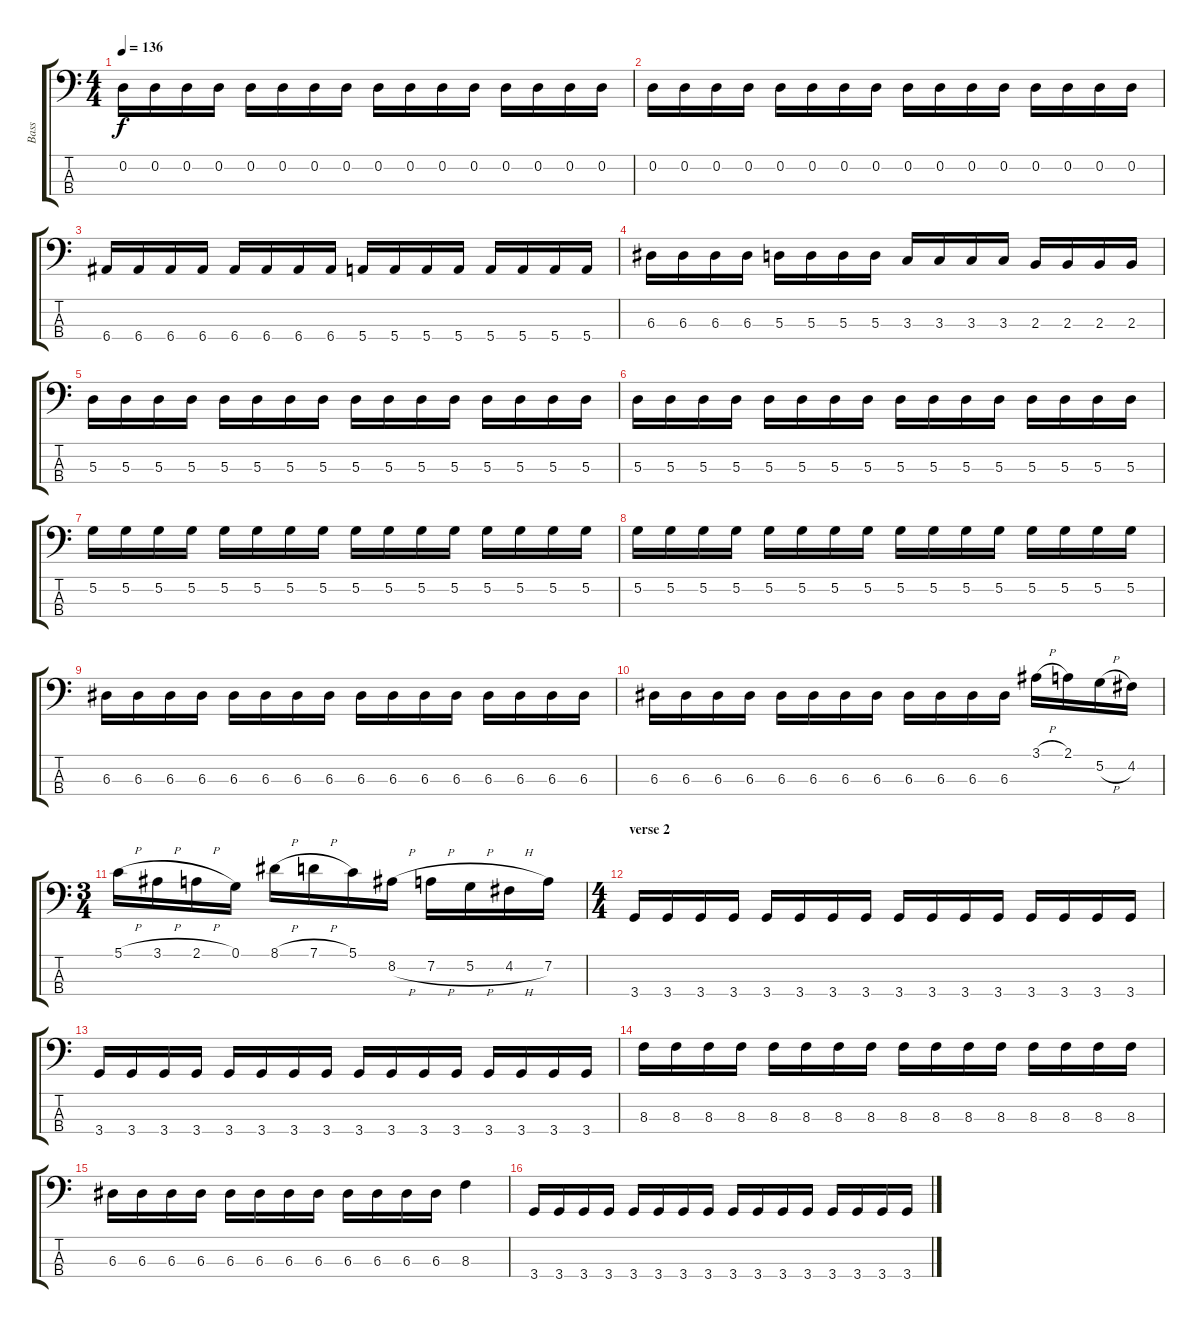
\track ("Bass" "Bass") {instrument electricbassfinger}
\staff {score tabs}
\tuning (G2 D2 A1 E1) {hide}
\ts (4 4)
\tempo 136
\clef f4
\ks c
0.2.16{dy f} 0.2.16 0.2.16 0.2.16 0.2.16 0.2.16 0.2.16 0.2.16 0.2.16 0.2.16 0.2.16 0.2.16 0.2.16 0.2.16 0.2.16 0.2.16 |
0.2.16 0.2.16 0.2.16 0.2.16 0.2.16 0.2.16 0.2.16 0.2.16 0.2.16 0.2.16 0.2.16 0.2.16 0.2.16 0.2.16 0.2.16 0.2.16 |
6.4.16 6.4.16 6.4.16 6.4.16 6.4.16 6.4.16 6.4.16 6.4.16 5.4.16 5.4.16 5.4.16 5.4.16 5.4.16 5.4.16 5.4.16 5.4.16 |
6.3.16 6.3.16 6.3.16 6.3.16 5.3.16 5.3.16 5.3.16 5.3.16 3.3.16 3.3.16 3.3.16 3.3.16 2.3.16 2.3.16 2.3.16 2.3.16 |
5.3.16 5.3.16 5.3.16 5.3.16 5.3.16 5.3.16 5.3.16 5.3.16 5.3.16 5.3.16 5.3.16 5.3.16 5.3.16 5.3.16 5.3.16 5.3.16 |
5.3.16 5.3.16 5.3.16 5.3.16 5.3.16 5.3.16 5.3.16 5.3.16 5.3.16 5.3.16 5.3.16 5.3.16 5.3.16 5.3.16 5.3.16 5.3.16 |
5.2.16 5.2.16 5.2.16 5.2.16 5.2.16 5.2.16 5.2.16 5.2.16 5.2.16 5.2.16 5.2.16 5.2.16 5.2.16 5.2.16 5.2.16 5.2.16 |
5.2.16 5.2.16 5.2.16 5.2.16 5.2.16 5.2.16 5.2.16 5.2.16 5.2.16 5.2.16 5.2.16 5.2.16 5.2.16 5.2.16 5.2.16 5.2.16 |
6.3.16 6.3.16 6.3.16 6.3.16 6.3.16 6.3.16 6.3.16 6.3.16 6.3.16 6.3.16 6.3.16 6.3.16 6.3.16 6.3.16 6.3.16 6.3.16 |
6.3.16 6.3.16 6.3.16 6.3.16 6.3.16 6.3.16 6.3.16 6.3.16 6.3.16 6.3.16 6.3.16 6.3.16 3.1{h}.16 2.1.16 5.2{h}.16 4.2.16 |
\ts (3 4)
5.1{h}.16 3.1{h}.16 2.1{h}.16 0.1.16 8.1{h}.16 7.1{h}.16 5.1.16 8.2{h}.16 7.2{h}.16 5.2{h}.16 4.2{h}.16 7.2.16 |
\ts (4 4)
\section ("" "verse 2")
3.4.16 3.4.16 3.4.16 3.4.16 3.4.16 3.4.16 3.4.16 3.4.16 3.4.16 3.4.16 3.4.16 3.4.16 3.4.16 3.4.16 3.4.16 3.4.16 |
3.4.16 3.4.16 3.4.16 3.4.16 3.4.16 3.4.16 3.4.16 3.4.16 3.4.16 3.4.16 3.4.16 3.4.16 3.4.16 3.4.16 3.4.16 3.4.16 |
8.3.16 8.3.16 8.3.16 8.3.16 8.3.16 8.3.16 8.3.16 8.3.16 8.3.16 8.3.16 8.3.16 8.3.16 8.3.16 8.3.16 8.3.16 8.3.16 |
6.3.16 6.3.16 6.3.16 6.3.16 6.3.16 6.3.16 6.3.16 6.3.16 6.3.16 6.3.16 6.3.16 6.3.16 8.3.4 |
3.4.16 3.4.16 3.4.16 3.4.16 3.4.16 3.4.16 3.4.16 3.4.16 3.4.16 3.4.16 3.4.16 3.4.16 3.4.16 3.4.16 3.4.16 3.4.16
